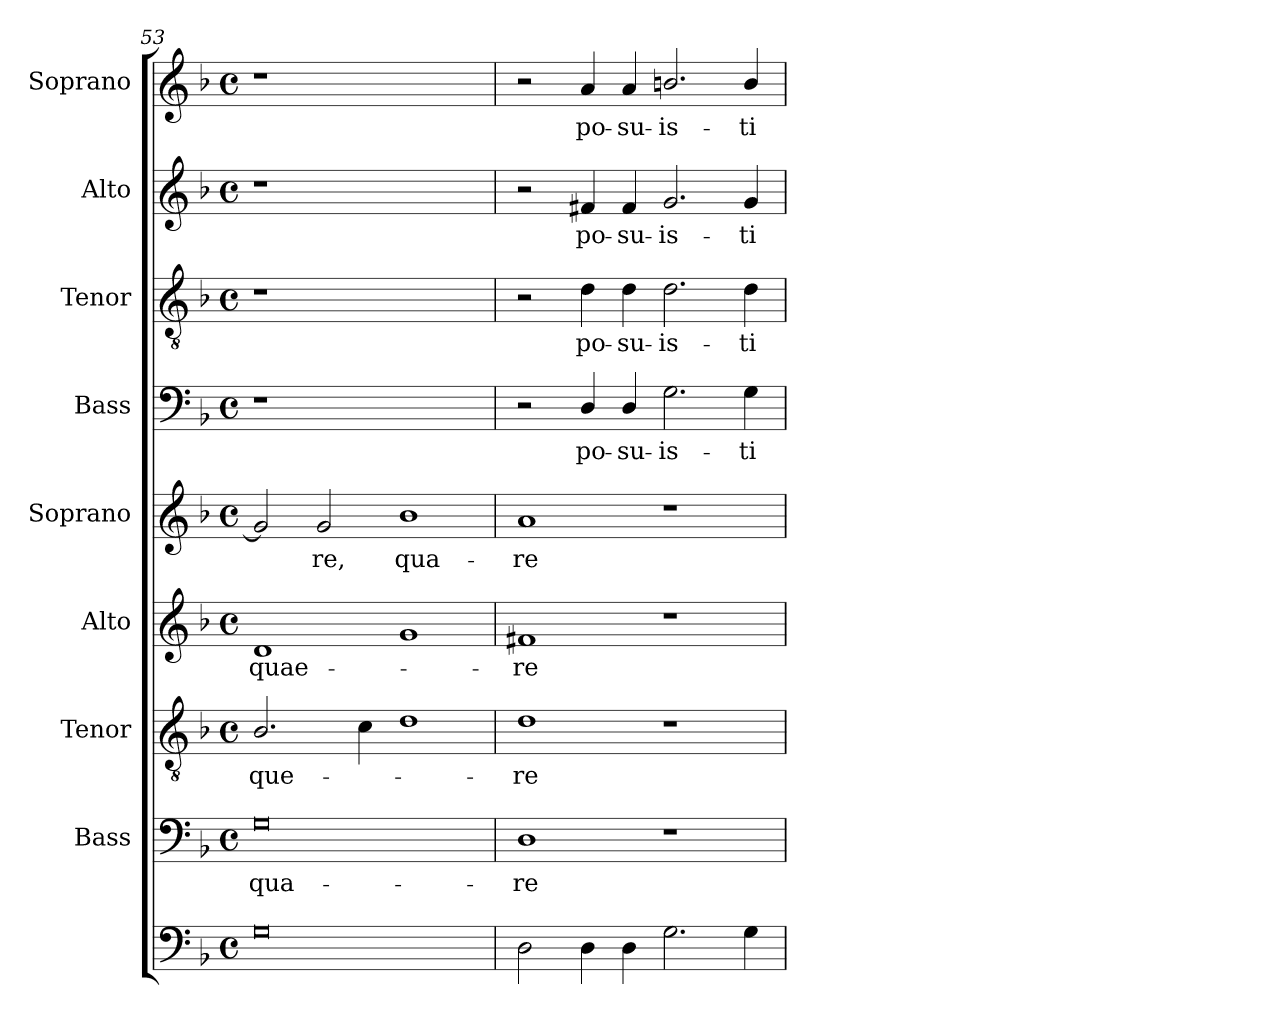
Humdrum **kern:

**kern	**kern	**text	**kern	**text	**kern	**text	**kern	**text	**kern	**text	**kern	**text	**kern	**text	**kern	**text
*part9	*part8	*part8	*part7	*part7	*part6	*part6	*part5	*part5	*part4	*part4	*part3	*part3	*part2	*part2	*part1	*part1
*staff9	*staff8	*staff8	*staff7	*staff7	*staff6	*staff6	*staff5	*staff5	*staff4	*staff4	*staff3	*staff3	*staff2	*staff2	*staff1	*staff1
*I""Violón y contrabajo"	*I"Bass	*	*I"Tenor	*	*I"Alto	*	*I"Soprano	*	*I"Bass	*	*I"Tenor	*	*I"Alto	*	*I"Soprano	*
*I'Cont.	*I'B.	*	*I'T.	*	*I'A.	*	*I'S.	*	*I'B.	*	*I'T.	*	*I'A.	*	*I'S.	*
*clefF4	*clefF4	*	*clefGv2	*	*clefG2	*	*clefG2	*	*clefF4	*	*clefGv2	*	*clefG2	*	*clefG2	*
*	*	*	*ITrd7c12	*	*	*	*	*	*	*	*ITrd7c12	*	*	*	*	*
*k[b-]	*k[b-]	*	*k[b-]	*	*k[b-]	*	*k[b-]	*	*k[b-]	*	*k[b-]	*	*k[b-]	*	*k[b-]	*
*F:	*F:	*	*F:	*	*F:	*	*F:	*	*F:	*	*F:	*	*F:	*	*F:	*
*M4/4	*M4/4	*	*M4/4	*	*M4/4	*	*M4/4	*	*M4/4	*	*M4/4	*	*M4/4	*	*M4/4	*
*met(c)	*met(c)	*	*met(c)	*	*met(c)	*	*met(c)	*	*met(c)	*	*met(c)	*	*met(c)	*	*met(c)	*
=53	=53	=53	=53	=53	=53	=53	=53	=53	=53	=53	=53	=53	=53	=53	=53	=53
!	!	!LO:LY:b:color=#000000	!	!	!	!	!	!	!	!	!	!	!	!	!	!
!	!	!	!	!LO:LY:b:color=#000000	!	!	!	!	!	!	!	!	!	!	!	!
!	!	!	!	!	!	!LO:LY:b:color=#000000	!	!	!LO:N:vis=1	!	!LO:N:vis=1	!	!LO:N:vis=1	!	!LO:N:vis=1	!
0Gi	0Gi	qua-	2.BB-i/	que-	1di	quae-	2gi/]	.	1r	.	1r	.	1r	.	1r	.
!	!	!	!	!	!	!	!	!LO:LY:b:color=#000000	!	!	!	!	!	!	!	!
.	.	.	.	.	.	.	2gi/	-re,	.	.	.	.	.	.	.	.
.	.	.	4Ci\	.	.	.	.	.	.	.	.	.	.	.	.	.
!	!	!	!	!	!	!	!	!LO:LY:b:color=#000000	!	!	!	!	!	!	!	!
.	.	.	1Di	.	1gi	.	1b-i	qua-	1ryy	.	1ryy	.	1ryy	.	1ryy	.
=54	=54	=54	=54	=54	=54	=54	=54	=54	=54	=54	=54	=54	=54	=54	=54	=54
!	!	!LO:LY:b:color=#000000	!	!	!	!	!	!	!	!	!	!	!	!	!	!
!	!	!	!	!LO:LY:b:color=#000000	!	!	!	!	!	!	!	!	!	!	!	!
!	!	!	!	!	!	!LO:LY:b:color=#000000	!	!	!	!	!	!	!	!	!	!
!	!	!	!	!	!	!	!	!LO:LY:b:color=#000000	!	!	!	!	!	!	!	!
2Di\	1Di	-re	1Di	-re	1f#Xi	-re	1ai	-re	2r	.	2r	.	2r	.	2r	.
!	!	!	!	!	!	!	!	!	!	!LO:LY:b:color=#000000	!	!	!	!	!	!
!	!	!	!	!	!	!	!	!	!	!	!	!LO:LY:b:color=#000000	!	!	!	!
!	!	!	!	!	!	!	!	!	!	!	!	!	!	!LO:LY:b:color=#000000	!	!
!	!	!	!	!	!	!	!	!	!	!	!	!	!	!	!	!LO:LY:b:color=#000000
4Di\	.	.	.	.	.	.	.	.	4Di/	po-	4Di\	po-	4f#Xi/	po-	4ai/	po-
!	!	!	!	!	!	!	!	!	!	!LO:LY:b:color=#000000	!	!	!	!	!	!
!	!	!	!	!	!	!	!	!	!	!	!	!LO:LY:b:color=#000000	!	!	!	!
!	!	!	!	!	!	!	!	!	!	!	!	!	!	!LO:LY:b:color=#000000	!	!
!	!	!	!	!	!	!	!	!	!	!	!	!	!	!	!	!LO:LY:b:color=#000000
4Di\	.	.	.	.	.	.	.	.	4Di/	-su-	4Di\	-su-	4f#i/	-su-	4ai/	-su-
!	!	!	!	!	!	!	!	!	!	!LO:LY:b:color=#000000	!	!	!	!	!	!
!	!	!	!	!	!	!	!	!	!	!	!	!LO:LY:b:color=#000000	!	!	!	!
!	!	!	!	!	!	!	!	!	!	!	!	!	!	!LO:LY:b:color=#000000	!	!
!	!	!	!	!	!	!	!	!	!	!	!	!	!	!	!	!LO:LY:b:color=#000000
2.Gi\	1r	.	1r	.	1r	.	1r	.	2.Gi\	-is-	2.Di\	-is-	2.gi/	-is-	2.bni/	-is-
!	!	!	!	!	!	!	!	!	!	!LO:LY:b:color=#000000	!	!	!	!	!	!
!	!	!	!	!	!	!	!	!	!	!	!	!LO:LY:b:color=#000000	!	!	!	!
!	!	!	!	!	!	!	!	!	!	!	!	!	!	!LO:LY:b:color=#000000	!	!
!	!	!	!	!	!	!	!	!	!	!	!	!	!	!	!	!LO:LY:b:color=#000000
4Gi\	.	.	.	.	.	.	.	.	4Gi\	-ti	4Di\	-ti	4gi/	-ti	4bi/	-ti
=	=	=	=	=	=	=	=	=	=	=	=	=	=	=	=	=
*-	*-	*-	*-	*-	*-	*-	*-	*-	*-	*-	*-	*-	*-	*-	*-	*-
